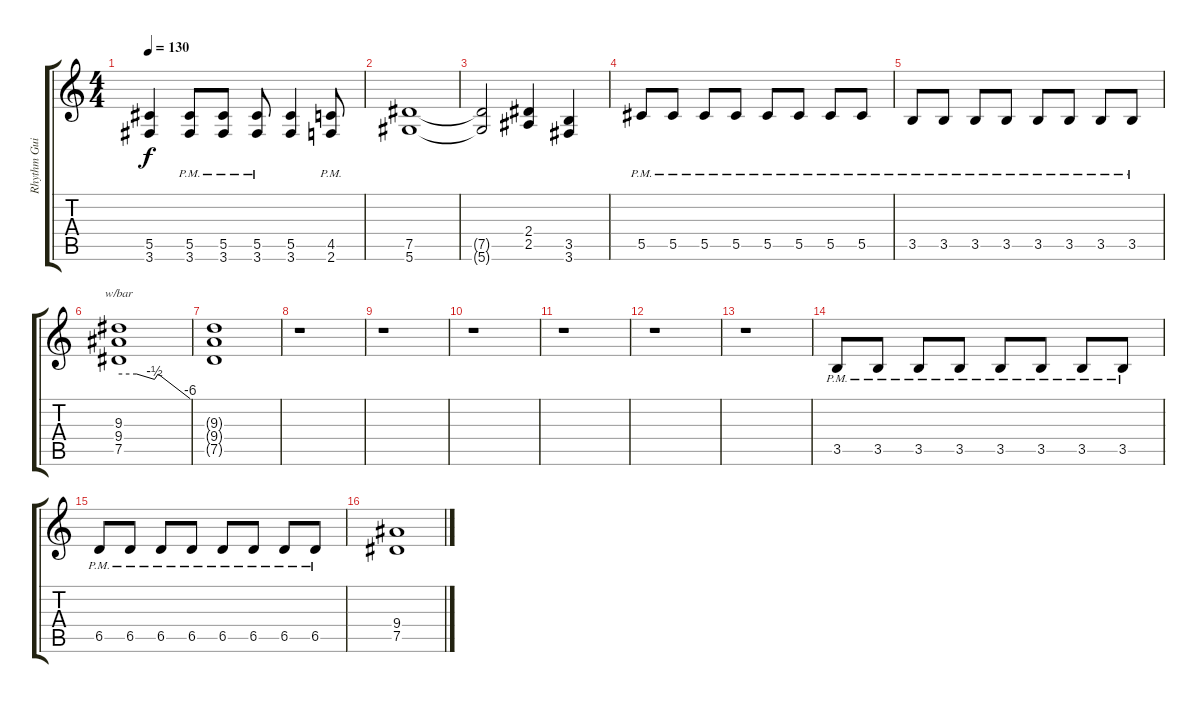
\track ("Rhythm Guitar" "Rhythm Gui") {instrument distortionguitar}
\staff {score tabs}
\tuning (Eb4 Bb3 Gb3 Db3 Ab2 Eb2) {hide}
\ts (4 4)
\tempo 130
\clef g2
\ks c
(5.5 3.6).4{dy f} (5.5{pm} 3.6{pm}).8 (5.5{pm} 3.6{pm}).8 (5.5{pm} 3.6{pm}).8 (5.5 3.6).4 (4.5{pm} 2.6{pm}).8 |
(7.5 5.6).1 |
(7.5{t} 5.6{t}).2 (2.4 2.5).4 (3.5 3.6).4 |
5.5{pm}.8 5.5{pm}.8 5.5{pm}.8 5.5{pm}.8 5.5{pm}.8 5.5{pm}.8 5.5{pm}.8 5.5{pm}.8 |
3.5{pm}.8 3.5{pm}.8 3.5{pm}.8 3.5{pm}.8 3.5{pm}.8 3.5{pm}.8 3.5{pm}.8 3.5{pm}.8 |
(9.3 9.4 7.5).1{tbe (custom default 0 0 15 0 30 -2 33 0 60 -24)} |
(9.3{t} 9.4{t} 7.5{t}).1 |
r.1 |
r.1 |
r.1 |
r.1 |
r.1 |
r.1 |
3.5{pm}.8 3.5{pm}.8 3.5{pm}.8 3.5{pm}.8 3.5{pm}.8 3.5{pm}.8 3.5{pm}.8 3.5{pm}.8 |
6.5{pm}.8 6.5{pm}.8 6.5{pm}.8 6.5{pm}.8 6.5{pm}.8 6.5{pm}.8 6.5{pm}.8 6.5{pm}.8 |
(9.4 7.5).1
